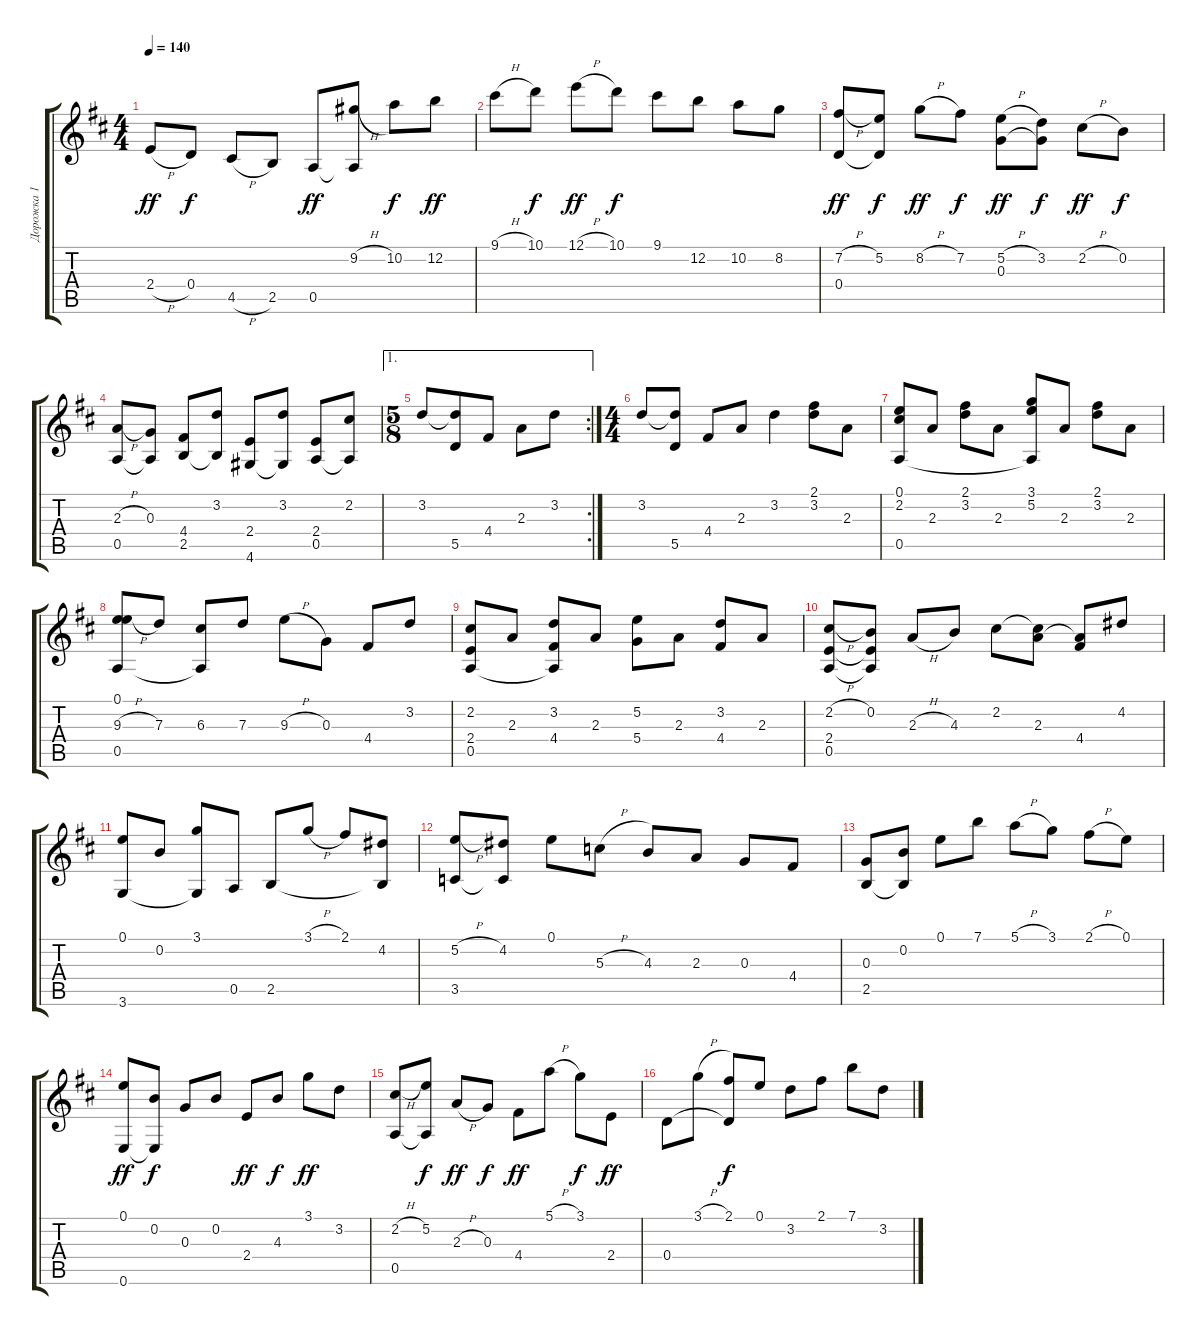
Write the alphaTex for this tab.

\track ("Дорожка 1" "Дорожка 1") {instrument acousticguitarsteel}
\staff {score tabs}
\tuning (E4 B3 G3 D3 A2 E2) {hide}
\ts (4 4)
\tempo 140
\clef g2
\ks d
2.4{h}.8{dy ff} 0.4.8{dy f} 4.5{h}.8 2.5.8 0.5.8{dy ff} (9.2{h} 0.5{t}).8 10.2.8{dy f} 12.2.8{dy ff} |
9.1{h}.8 10.1.8{dy f} 12.1{h}.8{dy ff} 10.1.8{dy f} 9.1.8 12.2.8 10.2.8 8.2.8 |
(7.2{h} 0.4).8{dy ff} (5.2 0.4{t}).8{dy f} 8.2{h}.8{dy ff} 7.2.8{dy f} (5.2{h} 0.3).8{dy ff} (3.2 0.3{t}).8{dy f} 2.2{h}.8{dy ff} 0.2.8{dy f} |
(2.3{h} 0.5).8 (0.3 0.5{t}).8 (4.4 2.5).8 (3.2 2.5{t}).8 (2.4 4.6).8 (3.2 4.6{t}).8 (2.4 0.5).8 (2.2 0.5{t}).8 |
\ae 1
\rc 2
\ts (5 8)
3.2.8 (3.2{t} 5.5).8 4.4.8 2.3.8 3.2.8 |
\ts (4 4)
3.2.8 (3.2{t} 5.5).8 4.4.8 2.3.8 3.2.4 (2.1 3.2).8 2.3.8 |
(0.1 2.2 0.5).8 2.3.8 (2.1 3.2).8 2.3.8 (3.1 5.2 0.5{t}).8 2.3.8 (2.1 3.2).8 2.3.8 |
(0.1 9.3{h} 0.5).8 7.3.8 (6.3 0.5{t}).8 7.3.8 9.3{h}.8 0.3.8 4.4.8 3.2.8 |
(2.2 2.4 0.5).8 2.3.8 (3.2 4.4 0.5{t}).8 2.3.8 (5.2 5.4).8 2.3.8 (3.2 4.4).8 2.3.8 |
(2.2{h} 2.4 0.5).8 (0.2 2.4{t} 0.5{t}).8 2.3{h}.8 4.3.8 2.2.8 (2.2{t} 2.3).8 (2.3{t} 4.4).8 4.2.8 |
(0.1 3.6).8 0.2.8 (3.1 3.6{t}).8 0.5.8 2.5.8 3.1{h}.8 2.1.8 (4.2 2.5{t}).8 |
(5.2{h} 3.5).8 (4.2 3.5{t}).8 0.1.8 5.3{h}.8 4.3.8 2.3.8 0.3.8 4.4.8 |
(0.3 2.5).8 (0.2 2.5{t}).8 0.1.8 7.1.8 5.1{h}.8 3.1.8 2.1{h}.8 0.1.8 |
(0.1 0.6).8{dy ff} (0.2 0.6{t}).8{dy f} 0.3.8 0.2.8 2.4.8{dy ff} 4.3.8{dy f} 3.1.8{dy ff} 3.2.8 |
(2.2{h} 0.5).8 (5.2 0.5{t}).8{dy f} 2.3{h}.8{dy ff} 0.3.8{dy f} 4.4.8{dy ff} 5.1{h}.8 3.1.8{dy f} 2.4.8{dy ff} |
0.4.8 3.1{h}.8 (2.1 0.4{t}).8{dy f} 0.1.8 3.2.8 2.1.8 7.1.8 3.2.8
